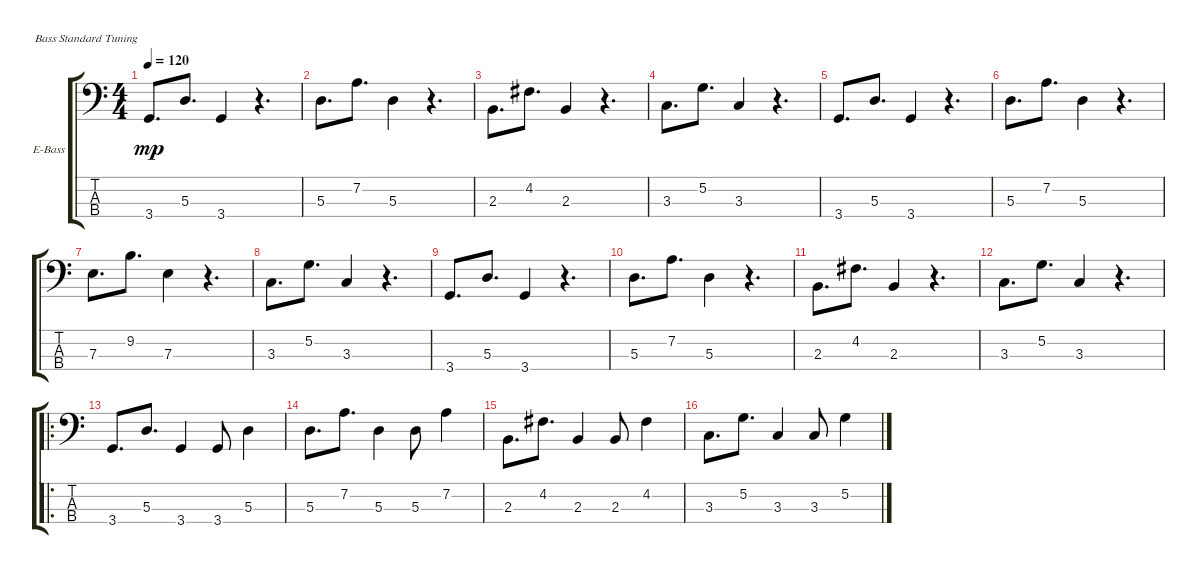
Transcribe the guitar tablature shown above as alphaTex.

\defaultSystemsLayout 4
\bracketExtendMode groupsimilarinstruments
\firstSystemTrackNameOrientation horizontal
\otherSystemsTrackNameOrientation horizontal
\track ("Electric Bass" "E-Bass") {instrument electricbassfinger}
\staff {score tabs}
\tuning (G2 D2 A1 E1)
\ts (4 4)
\tempo 120
\clef f4
\ks c
3.4.8{d dy mp} 5.3.8{d} 3.4.4 r.4{d} |
5.3.8{d} 7.2.8{d} 5.3.4 r.4{d} |
2.3.8{d} 4.2.8{d} 2.3.4 r.4{d} |
3.3.8{d} 5.2.8{d} 3.3.4 r.4{d} |
3.4.8{d} 5.3.8{d} 3.4.4 r.4{d} |
5.3.8{d} 7.2.8{d} 5.3.4 r.4{d} |
7.3.8{d} 9.2.8{d} 7.3.4 r.4{d} |
3.3.8{d} 5.2.8{d} 3.3.4 r.4{d} |
3.4.8{d} 5.3.8{d} 3.4.4 r.4{d} |
5.3.8{d} 7.2.8{d} 5.3.4 r.4{d} |
2.3.8{d} 4.2.8{d} 2.3.4 r.4{d} |
3.3.8{d} 5.2.8{d} 3.3.4 r.4{d} |
\ro
3.4.8{d} 5.3.8{d} 3.4.4 3.4.8 5.3.4 |
5.3.8{d} 7.2.8{d} 5.3.4 5.3.8 7.2.4 |
2.3.8{d} 4.2.8{d} 2.3.4 2.3.8 4.2.4 |
3.3.8{d} 5.2.8{d} 3.3.4 3.3.8 5.2.4
